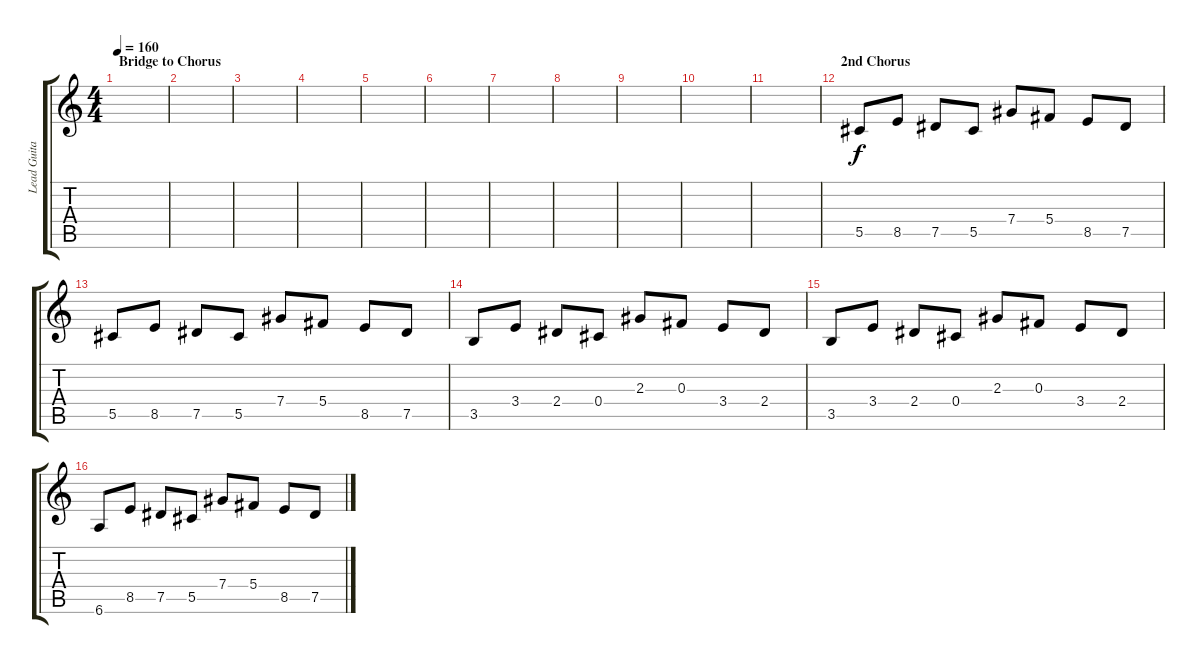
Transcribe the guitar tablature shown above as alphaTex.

\track ("Lead Guitar (Eduardo Kawanaka)" "Lead Guita") {instrument distortionguitar}
\staff {score tabs}
\tuning (Eb4 Bb3 Gb3 Db3 Ab2 Eb2) {hide}
\ts (4 4)
\section ("" "Bridge to Chorus")
\tempo 160
\clef g2
\ks c
|
|
|
|
|
|
|
|
|
|
|
\section ("" "2nd Chorus")
5.5.8 8.5.8 7.5.8 5.5.8 7.4.8 5.4.8 8.5.8 7.5.8 |
5.5.8 8.5.8 7.5.8 5.5.8 7.4.8 5.4.8 8.5.8 7.5.8 |
3.5.8 3.4.8 2.4.8 0.4.8 2.3.8 0.3.8 3.4.8 2.4.8 |
3.5.8 3.4.8 2.4.8 0.4.8 2.3.8 0.3.8 3.4.8 2.4.8 |
6.6.8 8.5.8 7.5.8 5.5.8 7.4.8 5.4.8 8.5.8 7.5.8
